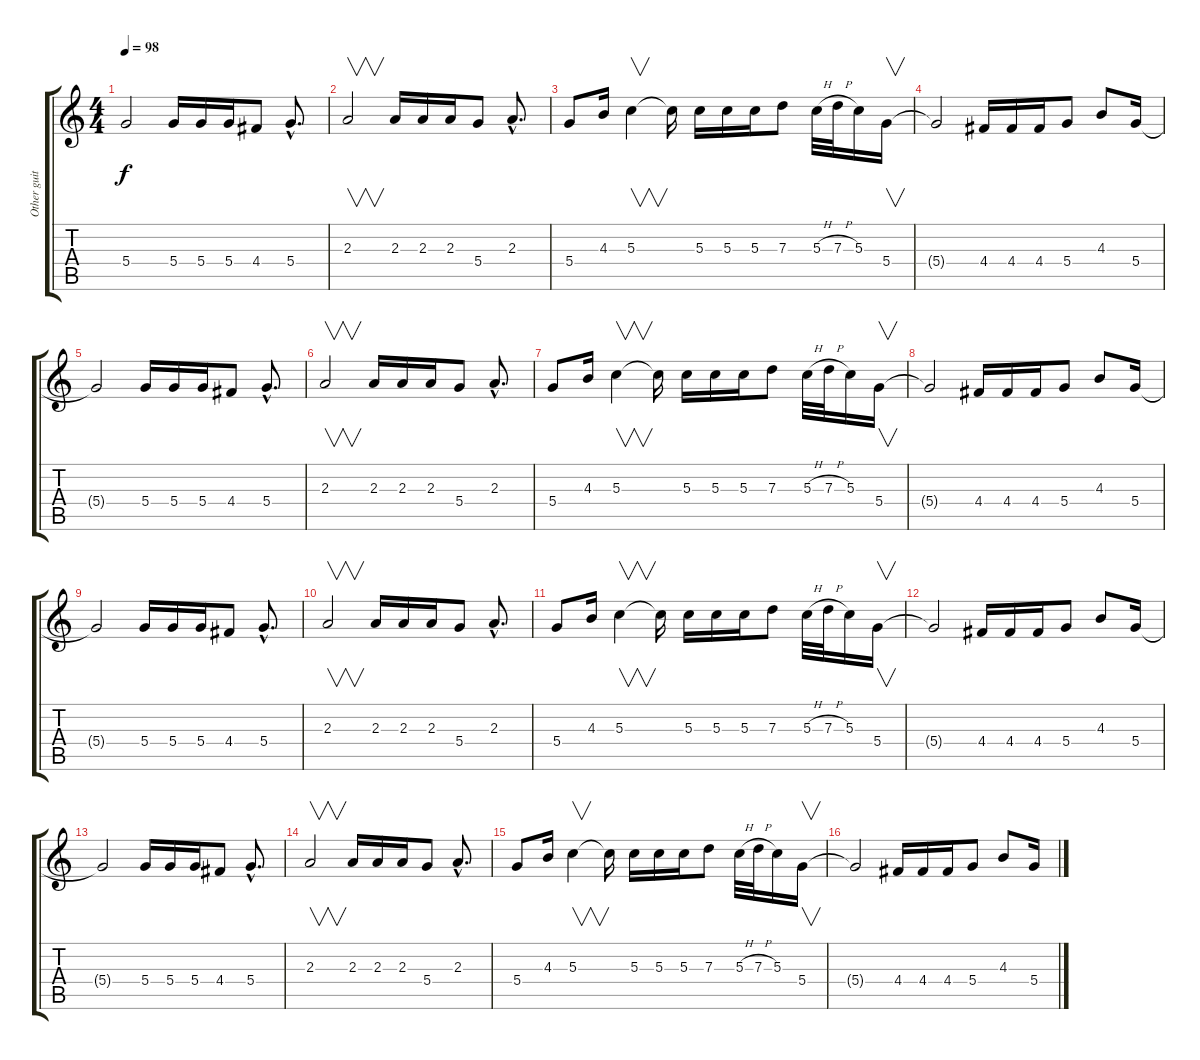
\track ("Other guitar 2" "Other guit") {instrument distortionguitar}
\staff {score tabs}
\tuning (E4 B3 G3 D3 A2 E2) {hide}
\ts (4 4)
\tempo 98
\clef g2
\ks c
5.4{t}.2{dy f} 5.4.16 5.4.16 5.4.16 4.4.8 5.4{hac}.8{d} |
2.3.2{v} 2.3.16 2.3.16 2.3.16 5.4.8 2.3{hac}.8{d} |
5.4.8 4.3.16 5.3.4{v} 5.3{t}.16 5.3.16 5.3.16 5.3.16 7.3.8 5.3{h}.32 7.3{h}.32 5.3.16 5.4.16{v} |
5.4{t}.2 4.4.16 4.4.16 4.4.16 5.4.8 4.3.8 5.4.16 |
5.4{t}.2 5.4.16 5.4.16 5.4.16 4.4.8 5.4{hac}.8{d} |
2.3.2{v} 2.3.16 2.3.16 2.3.16 5.4.8 2.3{hac}.8{d} |
5.4.8 4.3.16 5.3.4{v} 5.3{t}.16 5.3.16 5.3.16 5.3.16 7.3.8 5.3{h}.32 7.3{h}.32 5.3.16 5.4.16{v} |
5.4{t}.2 4.4.16 4.4.16 4.4.16 5.4.8 4.3.8 5.4.16 |
5.4{t}.2 5.4.16 5.4.16 5.4.16 4.4.8 5.4{hac}.8{d} |
2.3.2{v} 2.3.16 2.3.16 2.3.16 5.4.8 2.3{hac}.8{d} |
5.4.8 4.3.16 5.3.4{v} 5.3{t}.16 5.3.16 5.3.16 5.3.16 7.3.8 5.3{h}.32 7.3{h}.32 5.3.16 5.4.16{v} |
5.4{t}.2 4.4.16 4.4.16 4.4.16 5.4.8 4.3.8 5.4.16 |
5.4{t}.2 5.4.16 5.4.16 5.4.16 4.4.8 5.4{hac}.8{d} |
2.3.2{v} 2.3.16 2.3.16 2.3.16 5.4.8 2.3{hac}.8{d} |
5.4.8 4.3.16 5.3.4{v} 5.3{t}.16 5.3.16 5.3.16 5.3.16 7.3.8 5.3{h}.32 7.3{h}.32 5.3.16 5.4.16{v} |
5.4{t}.2 4.4.16 4.4.16 4.4.16 5.4.8 4.3.8 5.4.16
